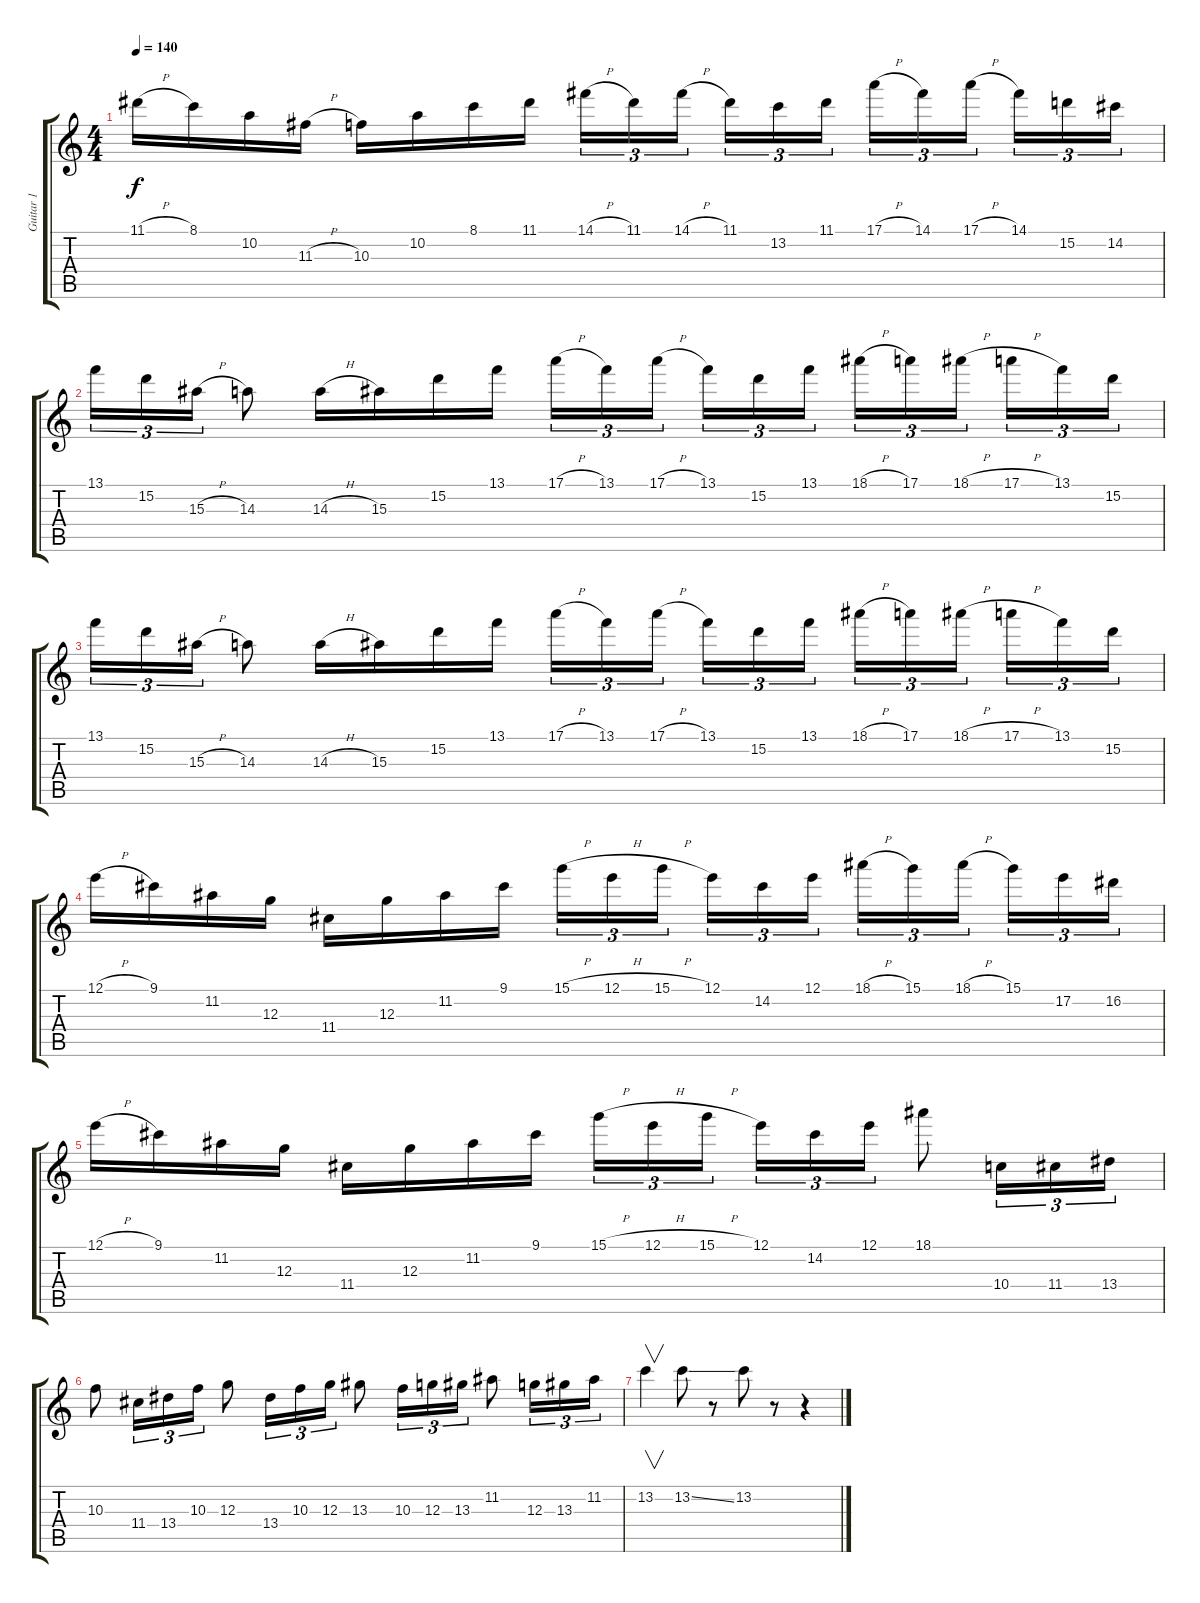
\track ("Guitar 1" "Guitar 1") {instrument distortionguitar}
\staff {score tabs}
\tuning (E4 B3 G3 D3 A2 E2) {hide}
\ts (4 4)
\tempo 140
\clef g2
\ks c
11.1{h}.16{dy f} 8.1.16 10.2.16 11.3{h}.16 10.3.16 10.2.16 8.1.16 11.1.16 14.1{h}.16{tu (3 2)} 11.1.16{tu (3 2)} 14.1{h}.16{tu (3 2)} 11.1.16{tu (3 2)} 13.2.16{tu (3 2)} 11.1.16{tu (3 2)} 17.1{h}.16{tu (3 2)} 14.1.16{tu (3 2)} 17.1{h}.16{tu (3 2)} 14.1.16{tu (3 2)} 15.2.16{tu (3 2)} 14.2.16{tu (3 2)} |
13.1.16{tu (3 2)} 15.2.16{tu (3 2)} 15.3{h}.16{tu (3 2)} 14.3.8 14.3{h}.16 15.3.16 15.2.16 13.1.16 17.1{h}.16{tu (3 2)} 13.1.16{tu (3 2)} 17.1{h}.16{tu (3 2)} 13.1.16{tu (3 2)} 15.2.16{tu (3 2)} 13.1.16{tu (3 2)} 18.1{h}.16{tu (3 2)} 17.1.16{tu (3 2)} 18.1{h}.16{tu (3 2)} 17.1{h}.16{tu (3 2)} 13.1.16{tu (3 2)} 15.2.16{tu (3 2)} |
13.1.16{tu (3 2)} 15.2.16{tu (3 2)} 15.3{h}.16{tu (3 2)} 14.3.8 14.3{h}.16 15.3.16 15.2.16 13.1.16 17.1{h}.16{tu (3 2)} 13.1.16{tu (3 2)} 17.1{h}.16{tu (3 2)} 13.1.16{tu (3 2)} 15.2.16{tu (3 2)} 13.1.16{tu (3 2)} 18.1{h}.16{tu (3 2)} 17.1.16{tu (3 2)} 18.1{h}.16{tu (3 2)} 17.1{h}.16{tu (3 2)} 13.1.16{tu (3 2)} 15.2.16{tu (3 2)} |
12.1{h}.16 9.1.16 11.2.16 12.3.16 11.4.16 12.3.16 11.2.16 9.1.16 15.1{h}.16{tu (3 2)} 12.1{h}.16{tu (3 2)} 15.1{h}.16{tu (3 2)} 12.1.16{tu (3 2)} 14.2.16{tu (3 2)} 12.1.16{tu (3 2)} 18.1{h}.16{tu (3 2)} 15.1.16{tu (3 2)} 18.1{h}.16{tu (3 2)} 15.1.16{tu (3 2)} 17.2.16{tu (3 2)} 16.2.16{tu (3 2)} |
12.1{h}.16 9.1.16 11.2.16 12.3.16 11.4.16 12.3.16 11.2.16 9.1.16 15.1{h}.16{tu (3 2)} 12.1{h}.16{tu (3 2)} 15.1{h}.16{tu (3 2)} 12.1.16{tu (3 2)} 14.2.16{tu (3 2)} 12.1.16{tu (3 2)} 18.1.8 10.4.16{tu (3 2)} 11.4.16{tu (3 2)} 13.4.16{tu (3 2)} |
10.3.8 11.4.16{tu (3 2)} 13.4.16{tu (3 2)} 10.3.16{tu (3 2)} 12.3.8 13.4.16{tu (3 2)} 10.3.16{tu (3 2)} 12.3.16{tu (3 2)} 13.3.8 10.3.16{tu (3 2)} 12.3.16{tu (3 2)} 13.3.16{tu (3 2)} 11.2.8 12.3.16{tu (3 2)} 13.3.16{tu (3 2)} 11.2.16{tu (3 2)} |
13.2.4{v} 13.2{ss}.8 r.8 13.2.8 r.8 r.4
